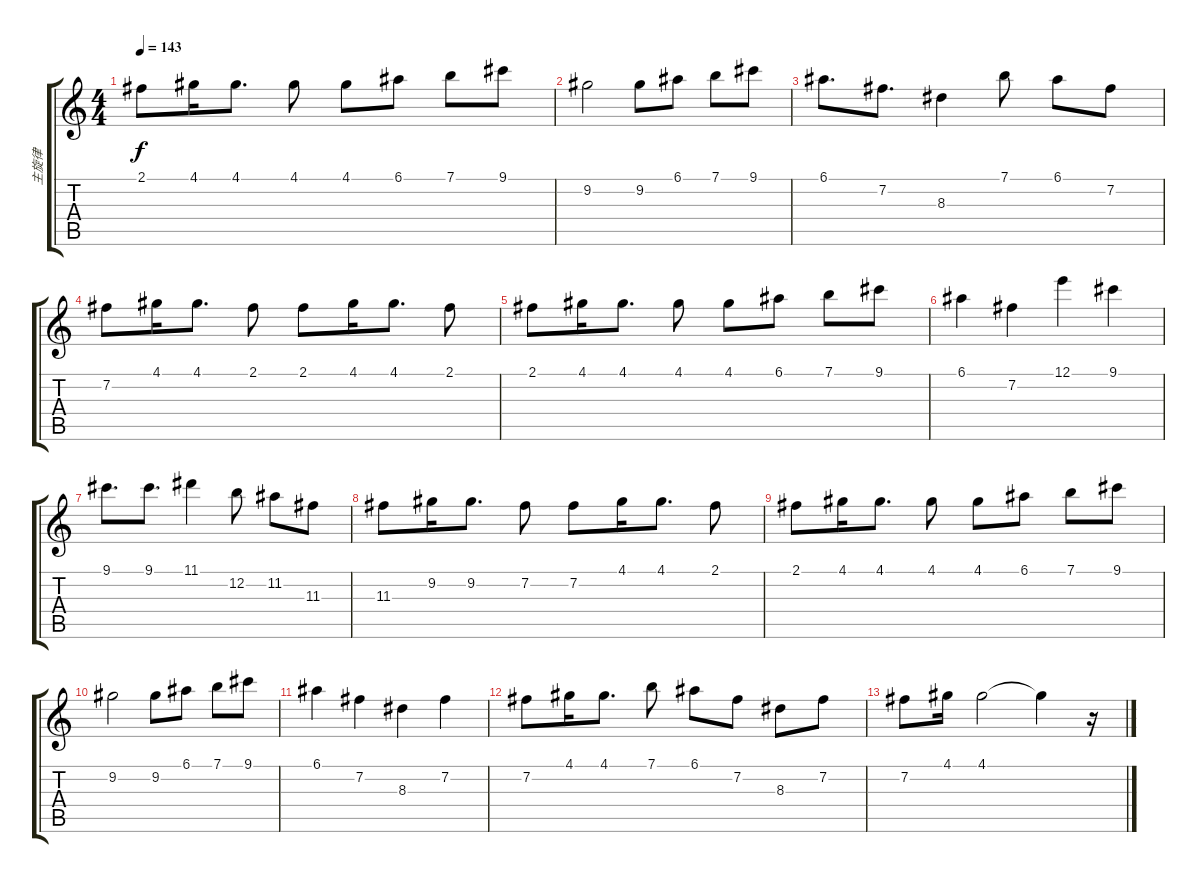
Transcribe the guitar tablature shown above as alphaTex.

\track ("主旋律" "主旋律") {instrument distortionguitar}
\staff {score tabs}
\tuning (E4 B3 G3 D3 A2 E2) {hide}
\ts (4 4)
\tempo 143
\clef g2
\ks c
2.1.8{dy f} 4.1.16 4.1.8{d} 4.1.8 4.1.8 6.1.8 7.1.8 9.1.8 |
9.2.2 9.2.8 6.1.8 7.1.8 9.1.8 |
6.1.8{d} 7.2.8{d} 8.3.4 7.1.8 6.1.8 7.2.8 |
7.2.8 4.1.16 4.1.8{d} 2.1.8 2.1.8 4.1.16 4.1.8{d} 2.1.8 |
2.1.8 4.1.16 4.1.8{d} 4.1.8 4.1.8 6.1.8 7.1.8 9.1.8 |
6.1.4 7.2.4 12.1.4 9.1.4 |
9.1.8{d} 9.1.8{d} 11.1.4 12.2.8 11.2.8 11.3.8 |
11.3.8 9.2.16 9.2.8{d} 7.2.8 7.2.8 4.1.16 4.1.8{d} 2.1.8 |
2.1.8 4.1.16 4.1.8{d} 4.1.8 4.1.8 6.1.8 7.1.8 9.1.8 |
9.2.2 9.2.8 6.1.8 7.1.8 9.1.8 |
6.1.4 7.2.4 8.3.4 7.2.4 |
7.2.8 4.1.16 4.1.8{d} 7.1.8 6.1.8 7.2.8 8.3.8 7.2.8 |
7.2.8 4.1.16 4.1.2 4.1{t}.4 r.16
